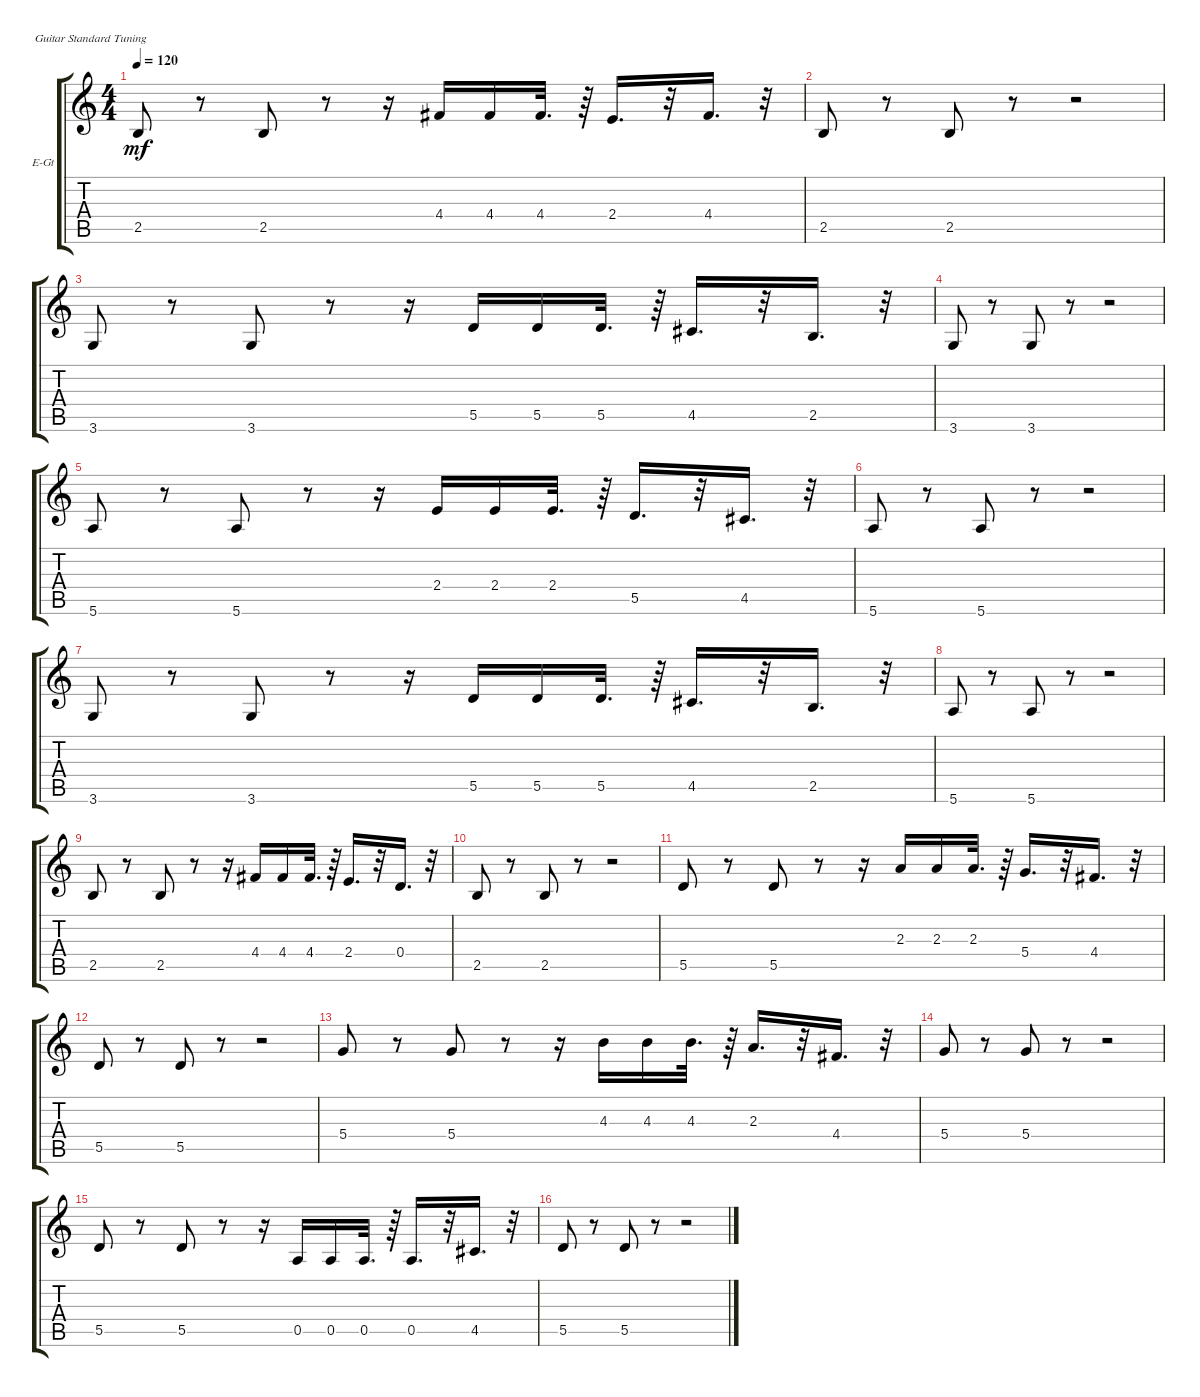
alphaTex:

\defaultSystemsLayout 4
\bracketExtendMode groupsimilarinstruments
\firstSystemTrackNameOrientation horizontal
\otherSystemsTrackNameOrientation horizontal
\track ("Electric Guitar" "E-Gt") {instrument electricguitarclean}
\staff {score tabs}
\tuning (E4 B3 G3 D3 A2 E2)
\ts (4 4)
\tempo 120
\clef g2
\scale
0.333333
\ks c
2.5.8{dy mf} r.8 2.5.8 r.8 r.16 4.4.16 4.4.16 4.4.32{d} r.64 2.4.16{d} r.32 4.4.16{d} r.32 |
\scale
0.333333 2.5.8 r.8 2.5.8 r.8 r.2 |
\scale
0.333333 3.6.8 r.8 3.6.8 r.8 r.16 5.5.16 5.5.16 5.5.32{d} r.64 4.5.16{d} r.32 2.5.16{d} r.32 |
\scale
0.333333 3.6.8 r.8 3.6.8 r.8 r.2 |
\scale
0.333333 5.6.8 r.8 5.6.8 r.8 r.16 2.4.16 2.4.16 2.4.32{d} r.64 5.5.16{d} r.32 4.5.16{d} r.32 |
\scale
0.333333 5.6.8 r.8 5.6.8 r.8 r.2 |
\scale
0.333333 3.6.8 r.8 3.6.8 r.8 r.16 5.5.16 5.5.16 5.5.32{d} r.64 4.5.16{d} r.32 2.5.16{d} r.32 |
\scale
0.333333 5.6.8 r.8 5.6.8 r.8 r.2 |
\scale
0.333333 2.5.8 r.8 2.5.8 r.8 r.16 4.4.16 4.4.16 4.4.32{d} r.64 2.4.16{d} r.32 0.4.16{d} r.32 |
\scale
0.333333 2.5.8 r.8 2.5.8 r.8 r.2 |
\scale
0.333333 5.5.8 r.8 5.5.8 r.8 r.16 2.3.16 2.3.16 2.3.32{d} r.64 5.4.16{d} r.32 4.4.16{d} r.32 |
\scale
0.333333 5.5.8 r.8 5.5.8 r.8 r.2 |
\scale
0.333333 5.4.8 r.8 5.4.8 r.8 r.16 4.3.16 4.3.16 4.3.32{d} r.64 2.3.16{d} r.32 4.4.16{d} r.32 |
\scale
0.333333 5.4.8 r.8 5.4.8 r.8 r.2 |
\scale
0.333333 5.5.8 r.8 5.5.8 r.8 r.16 0.5.16 0.5.16 0.5.32{d} r.64 0.5.16{d} r.32 4.5.16{d} r.32 |
\scale
0.333333 5.5.8 r.8 5.5.8 r.8 r.2
